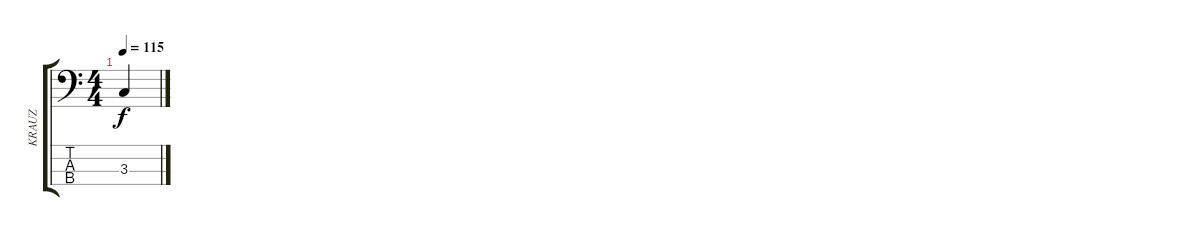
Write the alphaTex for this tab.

\track ("KRAUZ" "KRAUZ") {instrument slapbass1}
\staff {score tabs}
\tuning (G2 D2 A1 E1) {hide}
\ts (4 4)
\tempo 115
\clef f4
\ks c
3.3.4{dy f}
